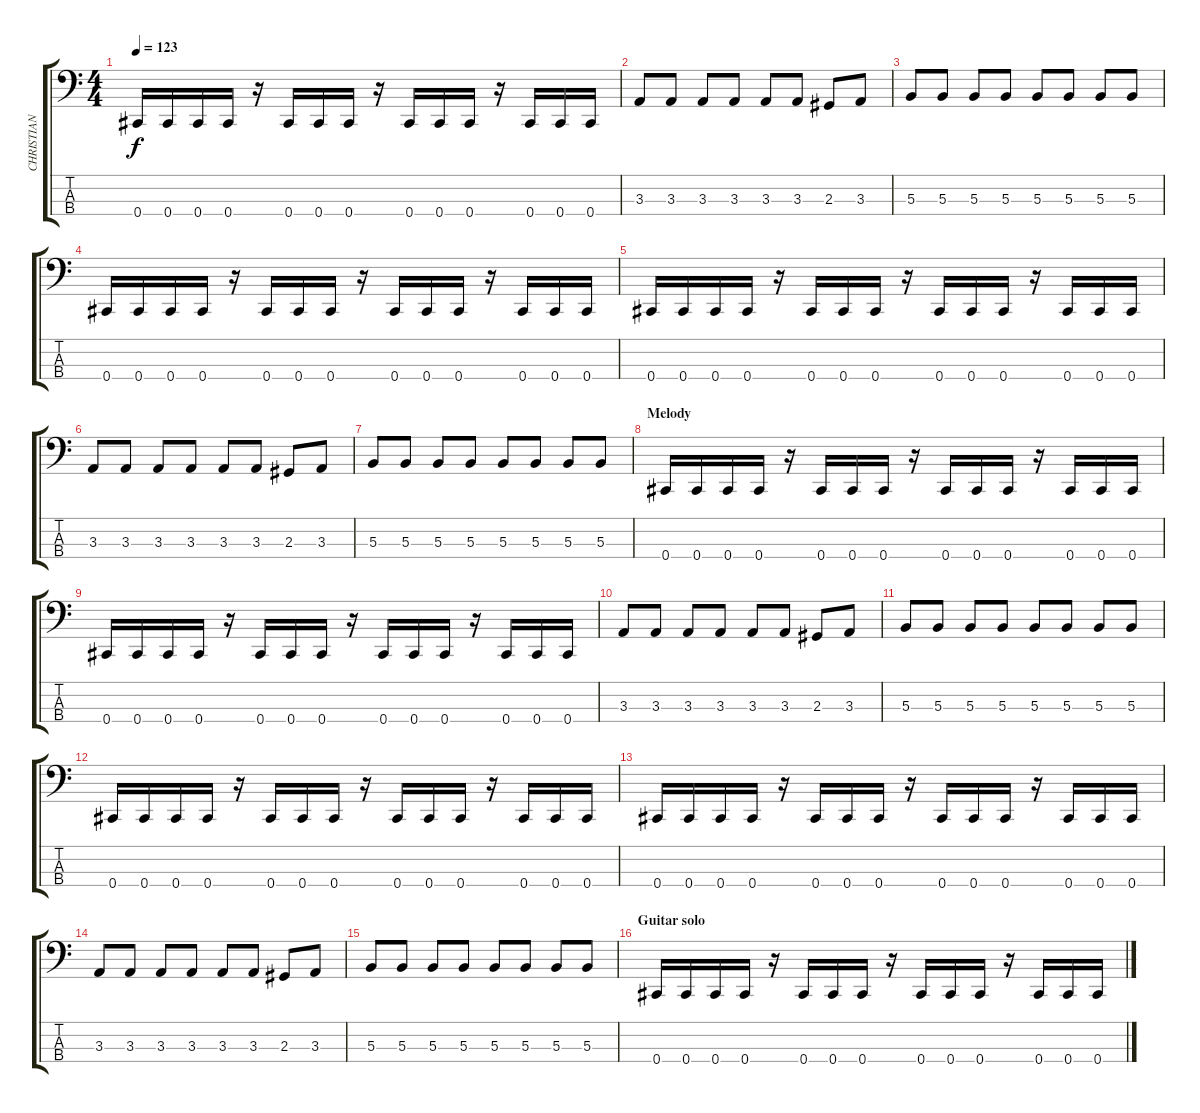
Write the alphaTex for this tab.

\track ("CHRISTIAN ÄLVESTAM " "CHRISTIAN ") {instrument electricbassfinger}
\staff {score tabs}
\tuning (E2 B1 Gb1 Db1) {hide}
\ts (4 4)
\tempo 123
\clef f4
\ks c
0.4.16{dy f} 0.4.16 0.4.16 0.4.16 r.16 0.4.16 0.4.16 0.4.16 r.16 0.4.16 0.4.16 0.4.16 r.16 0.4.16 0.4.16 0.4.16 |
3.3.8 3.3.8 3.3.8 3.3.8 3.3.8 3.3.8 2.3.8 3.3.8 |
5.3.8 5.3.8 5.3.8 5.3.8 5.3.8 5.3.8 5.3.8 5.3.8 |
0.4.16 0.4.16 0.4.16 0.4.16 r.16 0.4.16 0.4.16 0.4.16 r.16 0.4.16 0.4.16 0.4.16 r.16 0.4.16 0.4.16 0.4.16 |
0.4.16 0.4.16 0.4.16 0.4.16 r.16 0.4.16 0.4.16 0.4.16 r.16 0.4.16 0.4.16 0.4.16 r.16 0.4.16 0.4.16 0.4.16 |
3.3.8 3.3.8 3.3.8 3.3.8 3.3.8 3.3.8 2.3.8 3.3.8 |
5.3.8 5.3.8 5.3.8 5.3.8 5.3.8 5.3.8 5.3.8 5.3.8 |
\section ("" "Melody")
0.4.16 0.4.16 0.4.16 0.4.16 r.16 0.4.16 0.4.16 0.4.16 r.16 0.4.16 0.4.16 0.4.16 r.16 0.4.16 0.4.16 0.4.16 |
0.4.16 0.4.16 0.4.16 0.4.16 r.16 0.4.16 0.4.16 0.4.16 r.16 0.4.16 0.4.16 0.4.16 r.16 0.4.16 0.4.16 0.4.16 |
3.3.8 3.3.8 3.3.8 3.3.8 3.3.8 3.3.8 2.3.8 3.3.8 |
5.3.8 5.3.8 5.3.8 5.3.8 5.3.8 5.3.8 5.3.8 5.3.8 |
0.4.16 0.4.16 0.4.16 0.4.16 r.16 0.4.16 0.4.16 0.4.16 r.16 0.4.16 0.4.16 0.4.16 r.16 0.4.16 0.4.16 0.4.16 |
0.4.16 0.4.16 0.4.16 0.4.16 r.16 0.4.16 0.4.16 0.4.16 r.16 0.4.16 0.4.16 0.4.16 r.16 0.4.16 0.4.16 0.4.16 |
3.3.8 3.3.8 3.3.8 3.3.8 3.3.8 3.3.8 2.3.8 3.3.8 |
5.3.8 5.3.8 5.3.8 5.3.8 5.3.8 5.3.8 5.3.8 5.3.8 |
\section ("" "Guitar solo")
0.4.16 0.4.16 0.4.16 0.4.16 r.16 0.4.16 0.4.16 0.4.16 r.16 0.4.16 0.4.16 0.4.16 r.16 0.4.16 0.4.16 0.4.16
